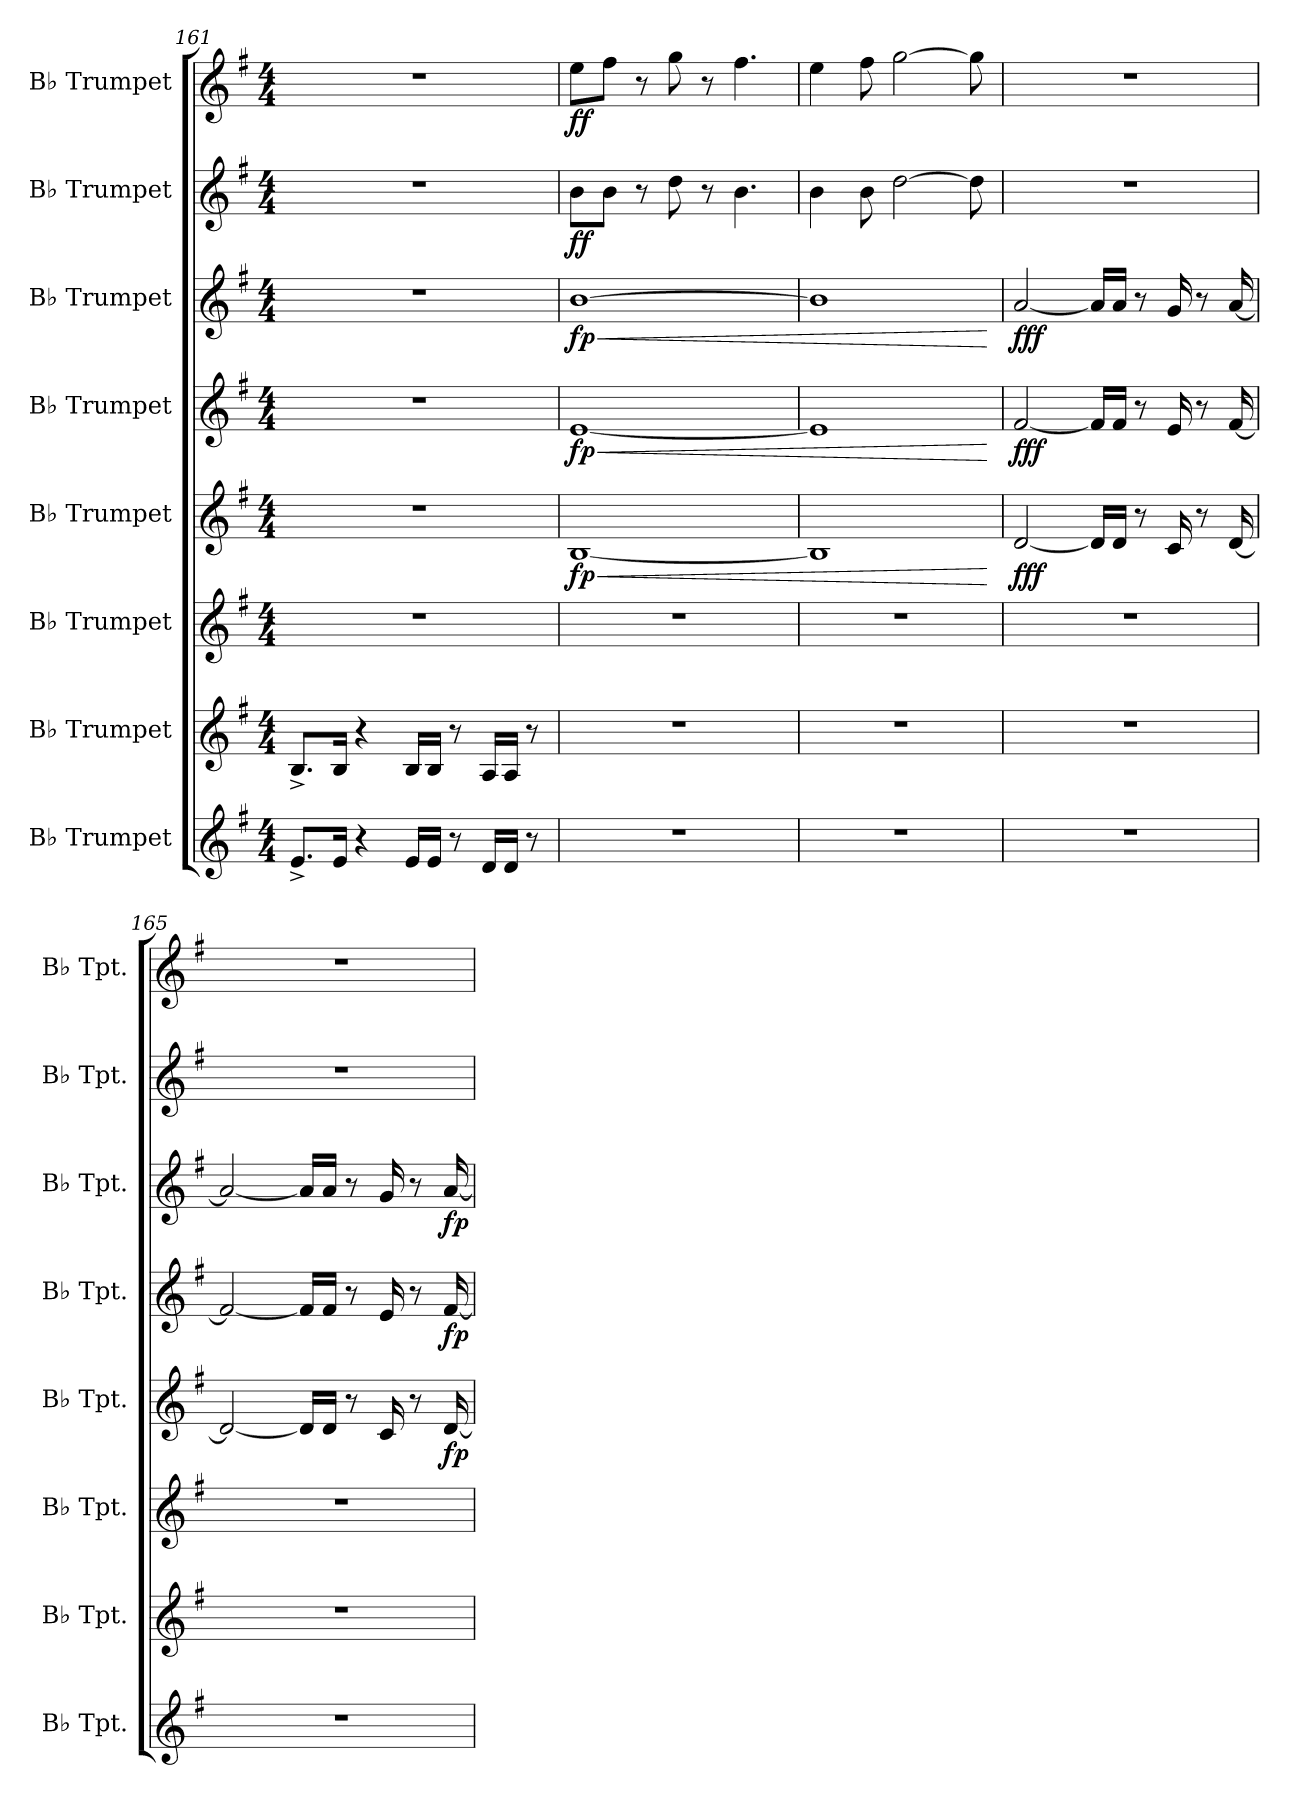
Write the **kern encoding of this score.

**kern	**kern	**kern	**kern	**dynam	**kern	**dynam	**kern	**dynam	**kern	**dynam	**kern	**dynam
*part8	*part7	*part6	*part5	*part5	*part4	*part4	*part3	*part3	*part2	*part2	*part1	*part1
*staff8	*staff7	*staff6	*staff5	*staff5	*staff4	*staff4	*staff3	*staff3	*staff2	*staff2	*staff1	*staff1
*I"B♭ Trumpet	*I"B♭ Trumpet	*I"B♭ Trumpet	*I"B♭ Trumpet	*	*I"B♭ Trumpet	*	*I"B♭ Trumpet	*	*I"B♭ Trumpet	*	*I"B♭ Trumpet	*
*I'B♭ Tpt.	*I'B♭ Tpt.	*I'B♭ Tpt.	*I'B♭ Tpt.	*	*I'B♭ Tpt.	*	*I'B♭ Tpt.	*	*I'B♭ Tpt.	*	*I'B♭ Tpt.	*
!!LO:PB:g=z
*clefG2	*clefG2	*clefG2	*clefG2	*	*clefG2	*	*clefG2	*	*clefG2	*	*clefG2	*
*ITrd1c2	*ITrd1c2	*ITrd1c2	*ITrd1c2	*	*ITrd1c2	*	*ITrd1c2	*	*ITrd1c2	*	*ITrd1c2	*
*k[b-]	*k[b-]	*k[b-]	*k[b-]	*	*k[b-]	*	*k[b-]	*	*k[b-]	*	*k[b-]	*
*M4/4	*M4/4	*M4/4	*M4/4	*	*M4/4	*	*M4/4	*	*M4/4	*	*M4/4	*
=161	=161	=161	=161	=161	=161	=161	=161	=161	=161	=161	=161	=161
8.d^/L	8.A^/L	1r	1r	.	1r	.	1r	.	1r	.	1r	.
16d/Jk	16A/Jk	.	.	.	.	.	.	.	.	.	.	.
4r	4r	.	.	.	.	.	.	.	.	.	.	.
16d/LL	16A/LL	.	.	.	.	.	.	.	.	.	.	.
16d/JJ	16A/JJ	.	.	.	.	.	.	.	.	.	.	.
8r	8r	.	.	.	.	.	.	.	.	.	.	.
16c/LL	16G/LL	.	.	.	.	.	.	.	.	.	.	.
16c/JJ	16G/JJ	.	.	.	.	.	.	.	.	.	.	.
8r	8r	.	.	.	.	.	.	.	.	.	.	.
=162	=162	=162	=162	=162	=162	=162	=162	=162	=162	=162	=162	=162
!	!	!	!	!LO:HP:b	!	!LO:HP:b	!	!LO:HP:b	!	!	!	!
!	!	!	!	!LO:DY:n=1:b	!	!LO:DY:n=1:b	!	!LO:DY:n=1:b	!	!LO:DY:b	!	!LO:DY:b
1r	1r	1r	[1A	< fp	[1d	< fp	[1a	< fp	8a\L	ff	8dd\L	ff
.	.	.	.	.	.	.	.	.	8a\J	.	8ee\J	.
.	.	.	.	.	.	.	.	.	8r	.	8r	.
.	.	.	.	.	.	.	.	.	8cc\	.	8ff\	.
.	.	.	.	.	.	.	.	.	8r	.	8r	.
.	.	.	.	.	.	.	.	.	4.a\	.	4.ee\	.
=163	=163	=163	=163	=163	=163	=163	=163	=163	=163	=163	=163	=163
1r	1r	1r	1A]	.	1d]	.	1a]	.	4a\	.	4dd\	.
.	.	.	.	.	.	.	.	.	8a\	.	8ee\	.
.	.	.	.	.	.	.	.	.	[2cc\	.	[2ff\	.
.	.	.	.	.	.	.	.	.	8cc\]	.	8ff\]	.
.	.	.	.	[	.	[	.	[	.	.	.	.
=164	=164	=164	=164	=164	=164	=164	=164	=164	=164	=164	=164	=164
!	!	!	!	!LO:DY:b	!	!LO:DY:b	!	!LO:DY:b	!	!	!	!
1r	1r	1r	[2c/	fff	[2e/	fff	[2g/	fff	1r	.	1r	.
.	.	.	16c/LL]	.	16e/LL]	.	16g/LL]	.	.	.	.	.
.	.	.	16c/JJ	.	16e/JJ	.	16g/JJ	.	.	.	.	.
.	.	.	8r	.	8r	.	8r	.	.	.	.	.
.	.	.	16B-/	.	16d/	.	16f/	.	.	.	.	.
.	.	.	8r	.	8r	.	8r	.	.	.	.	.
.	.	.	[16c/	.	[16e/	.	[16g/	.	.	.	.	.
=165	=165	=165	=165	=165	=165	=165	=165	=165	=165	=165	=165	=165
1r	1r	1r	2c/_	.	2e/_	.	2g/_	.	1r	.	1r	.
.	.	.	16c/LL]	.	16e/LL]	.	16g/LL]	.	.	.	.	.
.	.	.	16c/JJ	.	16e/JJ	.	16g/JJ	.	.	.	.	.
.	.	.	8r	.	8r	.	8r	.	.	.	.	.
.	.	.	16B-/	.	16d/	.	16f/	.	.	.	.	.
.	.	.	8r	.	8r	.	8r	.	.	.	.	.
!	!	!	!	!LO:DY:b	!	!LO:DY:b	!	!LO:DY:b	!	!	!	!
.	.	.	[16c/	fp	[16e/	fp	[16g/	fp	.	.	.	.
=	=	=	=	=	=	=	=	=	=	=	=	=
*-	*-	*-	*-	*-	*-	*-	*-	*-	*-	*-	*-	*-
